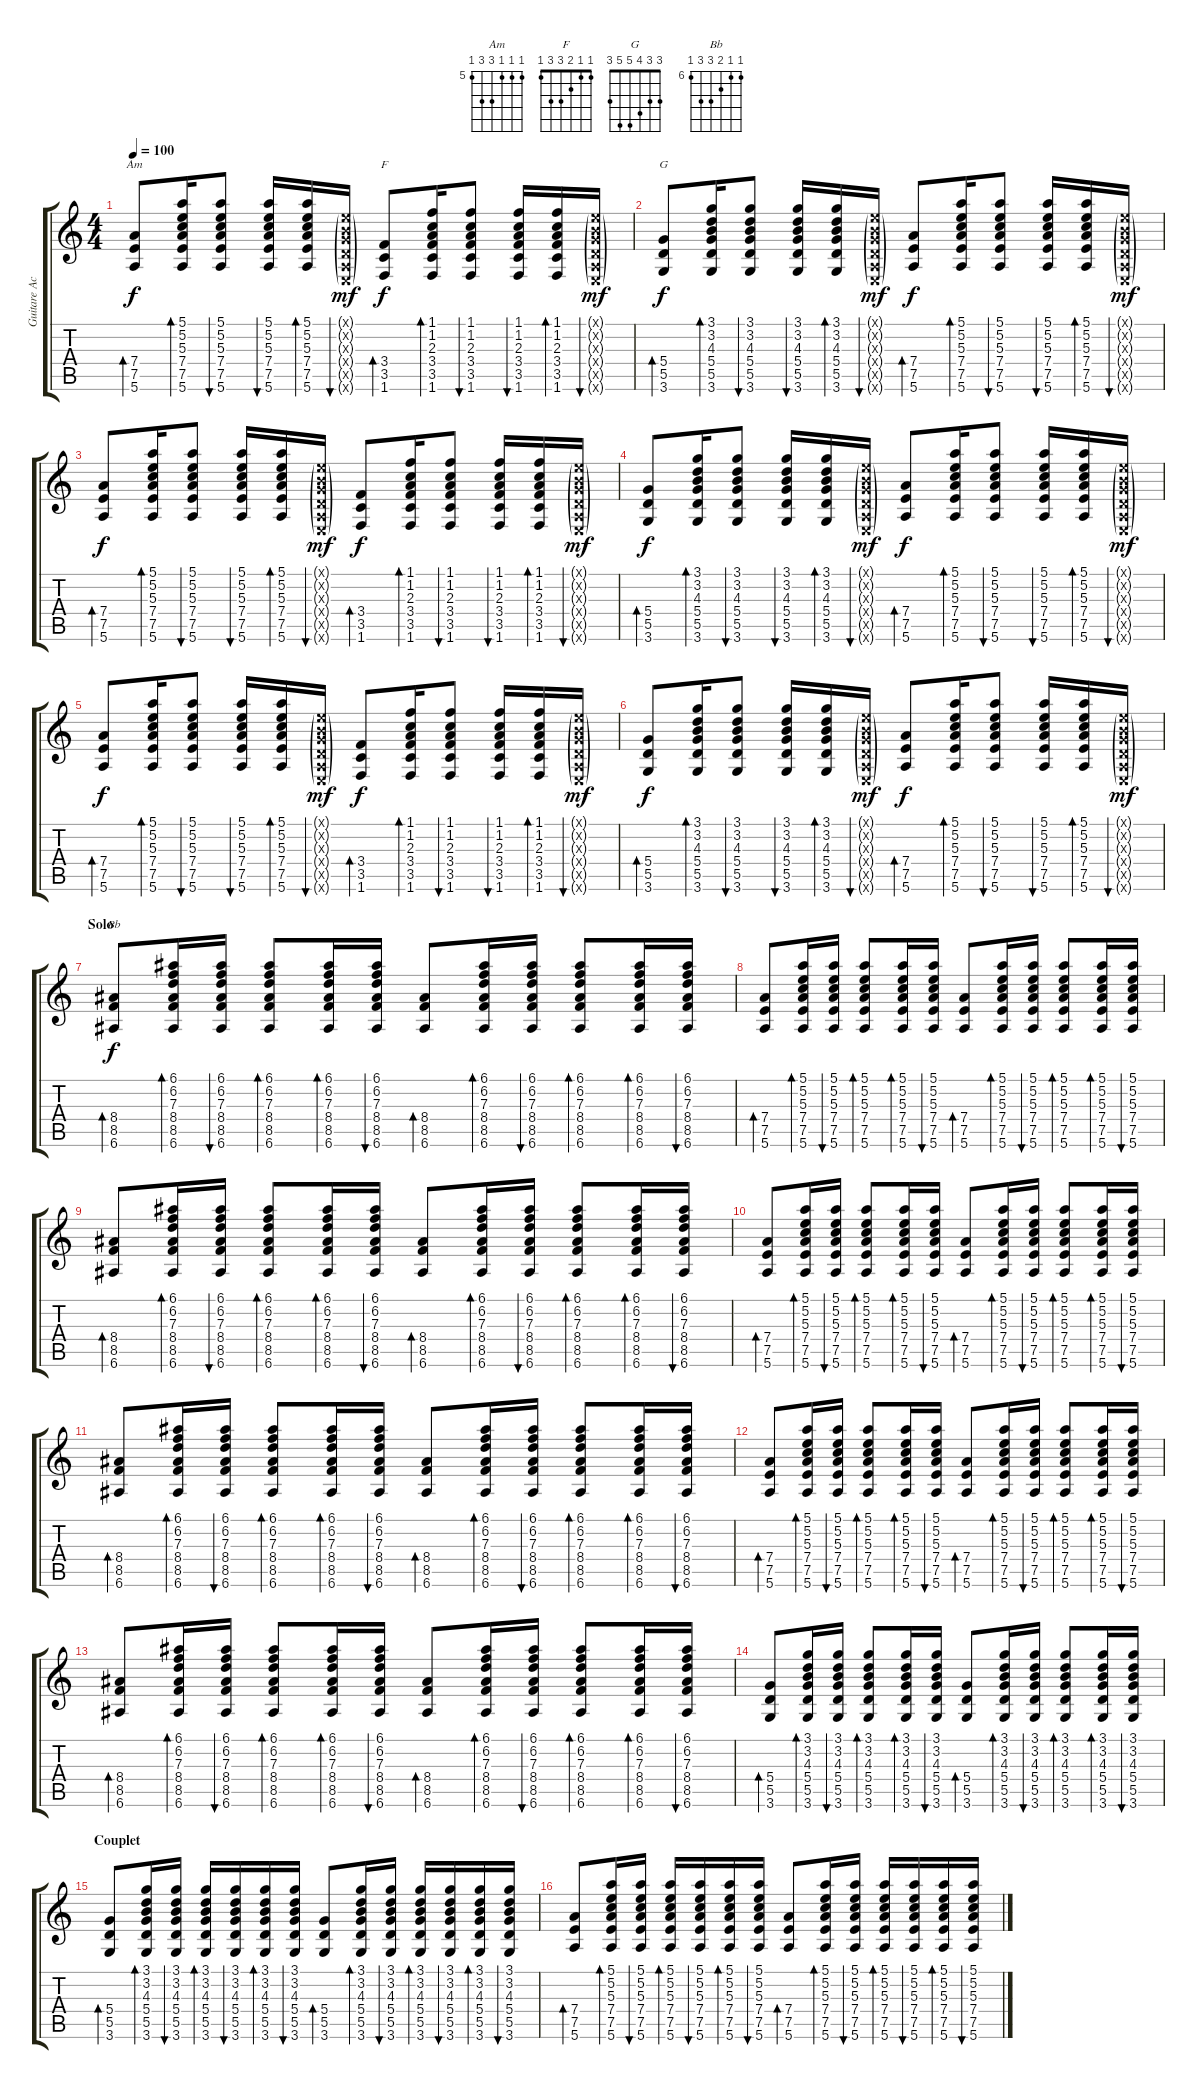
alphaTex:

\track ("Guitare Acoustique" "Guitare Ac") {instrument acousticguitarsteel}
\staff {score tabs}
\tuning (E4 B3 G3 D3 A2 E2) {hide}
\chord ("Am" 5 5 5 7 7 5) {firstfret 5}
\chord ("F" 1 1 2 3 3 1)
\chord ("G" 3 3 4 5 5 3)
\chord ("Bb" 6 6 7 8 8 6) {firstfret 6}
\ts (4 4)
\tempo 100
\clef g2
\ks c
(7.4 7.5 5.6).8{bd 30 ch "Am" dy f} (5.1 5.2 5.3 7.4 7.5 5.6).16{bd 30} (5.1 5.2 5.3 7.4 7.5 5.6).8{bu 30} (5.1 5.2 5.3 7.4 7.5 5.6).16{bu 30} (5.1 5.2 5.3 7.4 7.5 5.6).16{bd 30} (0.1{g x} 0.2{g x} 0.3{g x} 0.4{g x} 0.5{g x} 0.6{g x}).16{bu 30 dy mf} (3.4 3.5 1.6).8{bd 30 ch "F" dy f} (1.1 1.2 2.3 3.4 3.5 1.6).16{bd 30} (1.1 1.2 2.3 3.4 3.5 1.6).8{bu 30} (1.1 1.2 2.3 3.4 3.5 1.6).16{bu 30} (1.1 1.2 2.3 3.4 3.5 1.6).16{bd 30} (0.1{g x} 0.2{g x} 0.3{g x} 0.4{g x} 0.5{g x} 0.6{g x}).16{bu 30 dy mf} |
(5.4 5.5 3.6).8{bd 30 ch "G" dy f} (3.1 3.2 4.3 5.4 5.5 3.6).16{bd 30} (3.1 3.2 4.3 5.4 5.5 3.6).8{bu 30} (3.1 3.2 4.3 5.4 5.5 3.6).16{bu 30} (3.1 3.2 4.3 5.4 5.5 3.6).16{bd 30} (0.1{g x} 0.2{g x} 0.3{g x} 0.4{g x} 0.5{g x} 0.6{g x}).16{bu 30 dy mf} (7.4 7.5 5.6).8{bd 30 dy f} (5.1 5.2 5.3 7.4 7.5 5.6).16{bd 30} (5.1 5.2 5.3 7.4 7.5 5.6).8{bu 30} (5.1 5.2 5.3 7.4 7.5 5.6).16{bu 30} (5.1 5.2 5.3 7.4 7.5 5.6).16{bd 30} (0.1{g x} 0.2{g x} 0.3{g x} 0.4{g x} 0.5{g x} 0.6{g x}).16{bu 30 dy mf} |
(7.4 7.5 5.6).8{bd 30 dy f} (5.1 5.2 5.3 7.4 7.5 5.6).16{bd 30} (5.1 5.2 5.3 7.4 7.5 5.6).8{bu 30} (5.1 5.2 5.3 7.4 7.5 5.6).16{bu 30} (5.1 5.2 5.3 7.4 7.5 5.6).16{bd 30} (0.1{g x} 0.2{g x} 0.3{g x} 0.4{g x} 0.5{g x} 0.6{g x}).16{bu 30 dy mf} (3.4 3.5 1.6).8{bd 30 dy f} (1.1 1.2 2.3 3.4 3.5 1.6).16{bd 30} (1.1 1.2 2.3 3.4 3.5 1.6).8{bu 30} (1.1 1.2 2.3 3.4 3.5 1.6).16{bu 30} (1.1 1.2 2.3 3.4 3.5 1.6).16{bd 30} (0.1{g x} 0.2{g x} 0.3{g x} 0.4{g x} 0.5{g x} 0.6{g x}).16{bu 30 dy mf} |
(5.4 5.5 3.6).8{bd 30 dy f} (3.1 3.2 4.3 5.4 5.5 3.6).16{bd 30} (3.1 3.2 4.3 5.4 5.5 3.6).8{bu 30} (3.1 3.2 4.3 5.4 5.5 3.6).16{bu 30} (3.1 3.2 4.3 5.4 5.5 3.6).16{bd 30} (0.1{g x} 0.2{g x} 0.3{g x} 0.4{g x} 0.5{g x} 0.6{g x}).16{bu 30 dy mf} (7.4 7.5 5.6).8{bd 30 dy f} (5.1 5.2 5.3 7.4 7.5 5.6).16{bd 30} (5.1 5.2 5.3 7.4 7.5 5.6).8{bu 30} (5.1 5.2 5.3 7.4 7.5 5.6).16{bu 30} (5.1 5.2 5.3 7.4 7.5 5.6).16{bd 30} (0.1{g x} 0.2{g x} 0.3{g x} 0.4{g x} 0.5{g x} 0.6{g x}).16{bu 30 dy mf} |
(7.4 7.5 5.6).8{bd 30 dy f} (5.1 5.2 5.3 7.4 7.5 5.6).16{bd 30} (5.1 5.2 5.3 7.4 7.5 5.6).8{bu 30} (5.1 5.2 5.3 7.4 7.5 5.6).16{bu 30} (5.1 5.2 5.3 7.4 7.5 5.6).16{bd 30} (0.1{g x} 0.2{g x} 0.3{g x} 0.4{g x} 0.5{g x} 0.6{g x}).16{bu 30 dy mf} (3.4 3.5 1.6).8{bd 30 dy f} (1.1 1.2 2.3 3.4 3.5 1.6).16{bd 30} (1.1 1.2 2.3 3.4 3.5 1.6).8{bu 30} (1.1 1.2 2.3 3.4 3.5 1.6).16{bu 30} (1.1 1.2 2.3 3.4 3.5 1.6).16{bd 30} (0.1{g x} 0.2{g x} 0.3{g x} 0.4{g x} 0.5{g x} 0.6{g x}).16{bu 30 dy mf} |
(5.4 5.5 3.6).8{bd 30 dy f} (3.1 3.2 4.3 5.4 5.5 3.6).16{bd 30} (3.1 3.2 4.3 5.4 5.5 3.6).8{bu 30} (3.1 3.2 4.3 5.4 5.5 3.6).16{bu 30} (3.1 3.2 4.3 5.4 5.5 3.6).16{bd 30} (0.1{g x} 0.2{g x} 0.3{g x} 0.4{g x} 0.5{g x} 0.6{g x}).16{bu 30 dy mf} (7.4 7.5 5.6).8{bd 30 dy f} (5.1 5.2 5.3 7.4 7.5 5.6).16{bd 30} (5.1 5.2 5.3 7.4 7.5 5.6).8{bu 30} (5.1 5.2 5.3 7.4 7.5 5.6).16{bu 30} (5.1 5.2 5.3 7.4 7.5 5.6).16{bd 30} (0.1{g x} 0.2{g x} 0.3{g x} 0.4{g x} 0.5{g x} 0.6{g x}).16{bu 30 dy mf} |
\section ("" "Solo")
(8.4 8.5 6.6).8{bd 30 ch "Bb" dy f volume 6} (6.1 6.2 7.3 8.4 8.5 6.6).16{bd 30} (6.1 6.2 7.3 8.4 8.5 6.6).16{bu 30} (6.1 6.2 7.3 8.4 8.5 6.6).8{bd 30} (6.1 6.2 7.3 8.4 8.5 6.6).16{bd 30} (6.1 6.2 7.3 8.4 8.5 6.6).16{bu 30} (8.4 8.5 6.6).8{bd 30} (6.1 6.2 7.3 8.4 8.5 6.6).16{bd 30} (6.1 6.2 7.3 8.4 8.5 6.6).16{bu 30} (6.1 6.2 7.3 8.4 8.5 6.6).8{bd 30} (6.1 6.2 7.3 8.4 8.5 6.6).16{bd 30} (6.1 6.2 7.3 8.4 8.5 6.6).16{bu 30} |
(7.4 7.5 5.6).8{bd 30} (5.1 5.2 5.3 7.4 7.5 5.6).16{bd 30} (5.1 5.2 5.3 7.4 7.5 5.6).16{bu 30} (5.1 5.2 5.3 7.4 7.5 5.6).8{bd 30} (5.1 5.2 5.3 7.4 7.5 5.6).16{bd 30} (5.1 5.2 5.3 7.4 7.5 5.6).16{bu 30} (7.4 7.5 5.6).8{bd 30} (5.1 5.2 5.3 7.4 7.5 5.6).16{bd 30} (5.1 5.2 5.3 7.4 7.5 5.6).16{bu 30} (5.1 5.2 5.3 7.4 7.5 5.6).8{bd 30} (5.1 5.2 5.3 7.4 7.5 5.6).16{bd 30} (5.1 5.2 5.3 7.4 7.5 5.6).16{bu 30} |
(8.4 8.5 6.6).8{bd 30} (6.1 6.2 7.3 8.4 8.5 6.6).16{bd 30} (6.1 6.2 7.3 8.4 8.5 6.6).16{bu 30} (6.1 6.2 7.3 8.4 8.5 6.6).8{bd 30} (6.1 6.2 7.3 8.4 8.5 6.6).16{bd 30} (6.1 6.2 7.3 8.4 8.5 6.6).16{bu 30} (8.4 8.5 6.6).8{bd 30} (6.1 6.2 7.3 8.4 8.5 6.6).16{bd 30} (6.1 6.2 7.3 8.4 8.5 6.6).16{bu 30} (6.1 6.2 7.3 8.4 8.5 6.6).8{bd 30} (6.1 6.2 7.3 8.4 8.5 6.6).16{bd 30} (6.1 6.2 7.3 8.4 8.5 6.6).16{bu 30} |
(7.4 7.5 5.6).8{bd 30} (5.1 5.2 5.3 7.4 7.5 5.6).16{bd 30} (5.1 5.2 5.3 7.4 7.5 5.6).16{bu 30} (5.1 5.2 5.3 7.4 7.5 5.6).8{bd 30} (5.1 5.2 5.3 7.4 7.5 5.6).16{bd 30} (5.1 5.2 5.3 7.4 7.5 5.6).16{bu 30} (7.4 7.5 5.6).8{bd 30} (5.1 5.2 5.3 7.4 7.5 5.6).16{bd 30} (5.1 5.2 5.3 7.4 7.5 5.6).16{bu 30} (5.1 5.2 5.3 7.4 7.5 5.6).8{bd 30} (5.1 5.2 5.3 7.4 7.5 5.6).16{bd 30} (5.1 5.2 5.3 7.4 7.5 5.6).16{bu 30} |
(8.4 8.5 6.6).8{bd 30} (6.1 6.2 7.3 8.4 8.5 6.6).16{bd 30} (6.1 6.2 7.3 8.4 8.5 6.6).16{bu 30} (6.1 6.2 7.3 8.4 8.5 6.6).8{bd 30} (6.1 6.2 7.3 8.4 8.5 6.6).16{bd 30} (6.1 6.2 7.3 8.4 8.5 6.6).16{bu 30} (8.4 8.5 6.6).8{bd 30} (6.1 6.2 7.3 8.4 8.5 6.6).16{bd 30} (6.1 6.2 7.3 8.4 8.5 6.6).16{bu 30} (6.1 6.2 7.3 8.4 8.5 6.6).8{bd 30} (6.1 6.2 7.3 8.4 8.5 6.6).16{bd 30} (6.1 6.2 7.3 8.4 8.5 6.6).16{bu 30} |
(7.4 7.5 5.6).8{bd 30} (5.1 5.2 5.3 7.4 7.5 5.6).16{bd 30} (5.1 5.2 5.3 7.4 7.5 5.6).16{bu 30} (5.1 5.2 5.3 7.4 7.5 5.6).8{bd 30} (5.1 5.2 5.3 7.4 7.5 5.6).16{bd 30} (5.1 5.2 5.3 7.4 7.5 5.6).16{bu 30} (7.4 7.5 5.6).8{bd 30} (5.1 5.2 5.3 7.4 7.5 5.6).16{bd 30} (5.1 5.2 5.3 7.4 7.5 5.6).16{bu 30} (5.1 5.2 5.3 7.4 7.5 5.6).8{bd 30} (5.1 5.2 5.3 7.4 7.5 5.6).16{bd 30} (5.1 5.2 5.3 7.4 7.5 5.6).16{bu 30} |
(8.4 8.5 6.6).8{bd 30} (6.1 6.2 7.3 8.4 8.5 6.6).16{bd 30} (6.1 6.2 7.3 8.4 8.5 6.6).16{bu 30} (6.1 6.2 7.3 8.4 8.5 6.6).8{bd 30} (6.1 6.2 7.3 8.4 8.5 6.6).16{bd 30} (6.1 6.2 7.3 8.4 8.5 6.6).16{bu 30} (8.4 8.5 6.6).8{bd 30} (6.1 6.2 7.3 8.4 8.5 6.6).16{bd 30} (6.1 6.2 7.3 8.4 8.5 6.6).16{bu 30} (6.1 6.2 7.3 8.4 8.5 6.6).8{bd 30} (6.1 6.2 7.3 8.4 8.5 6.6).16{bd 30} (6.1 6.2 7.3 8.4 8.5 6.6).16{bu 30} |
(5.4 5.5 3.6).8{bd 30} (3.1 3.2 4.3 5.4 5.5 3.6).16{bd 30} (3.1 3.2 4.3 5.4 5.5 3.6).16{bu 30} (3.1 3.2 4.3 5.4 5.5 3.6).8{bd 30} (3.1 3.2 4.3 5.4 5.5 3.6).16{bd 30} (3.1 3.2 4.3 5.4 5.5 3.6).16{bu 30} (5.4 5.5 3.6).8{bd 30} (3.1 3.2 4.3 5.4 5.5 3.6).16{bd 30} (3.1 3.2 4.3 5.4 5.5 3.6).16{bu 30} (3.1 3.2 4.3 5.4 5.5 3.6).8{bd 30} (3.1 3.2 4.3 5.4 5.5 3.6).16{bd 30} (3.1 3.2 4.3 5.4 5.5 3.6).16{bu 30} |
\section ("" "Couplet")
(5.4 5.5 3.6).8{bd 30 volume 8} (3.1 3.2 4.3 5.4 5.5 3.6).16{bd 30} (3.1 3.2 4.3 5.4 5.5 3.6).16{bu 30} (3.1 3.2 4.3 5.4 5.5 3.6).16{bd 30} (3.1 3.2 4.3 5.4 5.5 3.6).16{bu 30} (3.1 3.2 4.3 5.4 5.5 3.6).16{bd 30} (3.1 3.2 4.3 5.4 5.5 3.6).16{bu 30} (5.4 5.5 3.6).8{bd 30} (3.1 3.2 4.3 5.4 5.5 3.6).16{bd 30} (3.1 3.2 4.3 5.4 5.5 3.6).16{bu 30} (3.1 3.2 4.3 5.4 5.5 3.6).16{bd 30} (3.1 3.2 4.3 5.4 5.5 3.6).16{bu 30} (3.1 3.2 4.3 5.4 5.5 3.6).16{bd 30} (3.1 3.2 4.3 5.4 5.5 3.6).16{bu 30} |
(7.4 7.5 5.6).8{bd 30} (5.1 5.2 5.3 7.4 7.5 5.6).16{bd 30} (5.1 5.2 5.3 7.4 7.5 5.6).16{bu 30} (5.1 5.2 5.3 7.4 7.5 5.6).16{bd 30} (5.1 5.2 5.3 7.4 7.5 5.6).16{bu 30} (5.1 5.2 5.3 7.4 7.5 5.6).16{bd 30} (5.1 5.2 5.3 7.4 7.5 5.6).16{bu 30} (7.4 7.5 5.6).8{bd 30} (5.1 5.2 5.3 7.4 7.5 5.6).16{bd 30} (5.1 5.2 5.3 7.4 7.5 5.6).16{bu 30} (5.1 5.2 5.3 7.4 7.5 5.6).16{bd 30} (5.1 5.2 5.3 7.4 7.5 5.6).16{bu 30} (5.1 5.2 5.3 7.4 7.5 5.6).16{bd 30} (5.1 5.2 5.3 7.4 7.5 5.6).16{bu 30}
